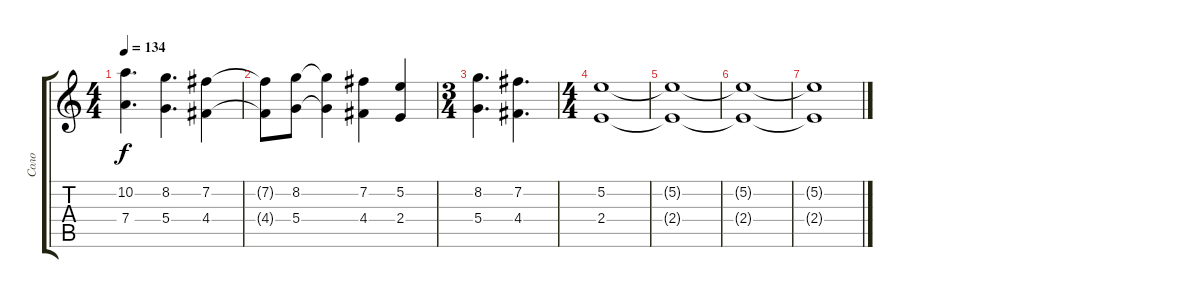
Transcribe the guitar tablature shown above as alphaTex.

\track ("Соло" "Соло") {instrument acousticguitarsteel}
\staff {score tabs}
\tuning (E4 B3 G3 D3 A2 E2) {hide}
\ts (4 4)
\tempo 134
\clef g2
\ks c
(10.2 7.4).4{d dy f} (8.2 5.4).4{d} (7.2 4.4).4 |
(7.2{t} 4.4{t}).8 (8.2 5.4).8 (8.2{t} 5.4{t}).4 (7.2 4.4).4 (5.2 2.4).4 |
\ts (3 4)
(8.2 5.4).4{d} (7.2 4.4).4{d} |
\ts (4 4)
(5.2 2.4).1 |
(5.2{t} 2.4{t}).1 |
(5.2{t} 2.4{t}).1 |
(5.2{t} 2.4{t}).1
